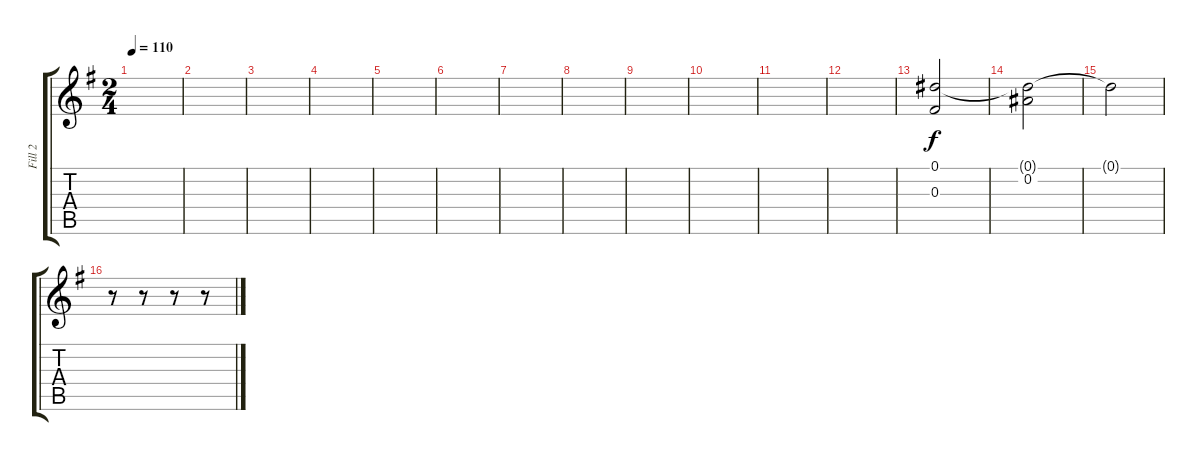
\track ("Fill 2" "Fill 2") {instrument acousticguitarsteel}
\staff {score tabs}
\tuning (Eb4 Bb3 Gb3 Db3 Ab2 Eb2) {hide}
\ts (2 4)
\tempo 110
\clef g2
\ks g
|
|
|
|
|
|
|
|
|
|
|
|
(0.1 0.3).2 |
(0.1{t} 0.2).2 |
0.1{t}.2 |
r.8 r.8 r.8 r.8
